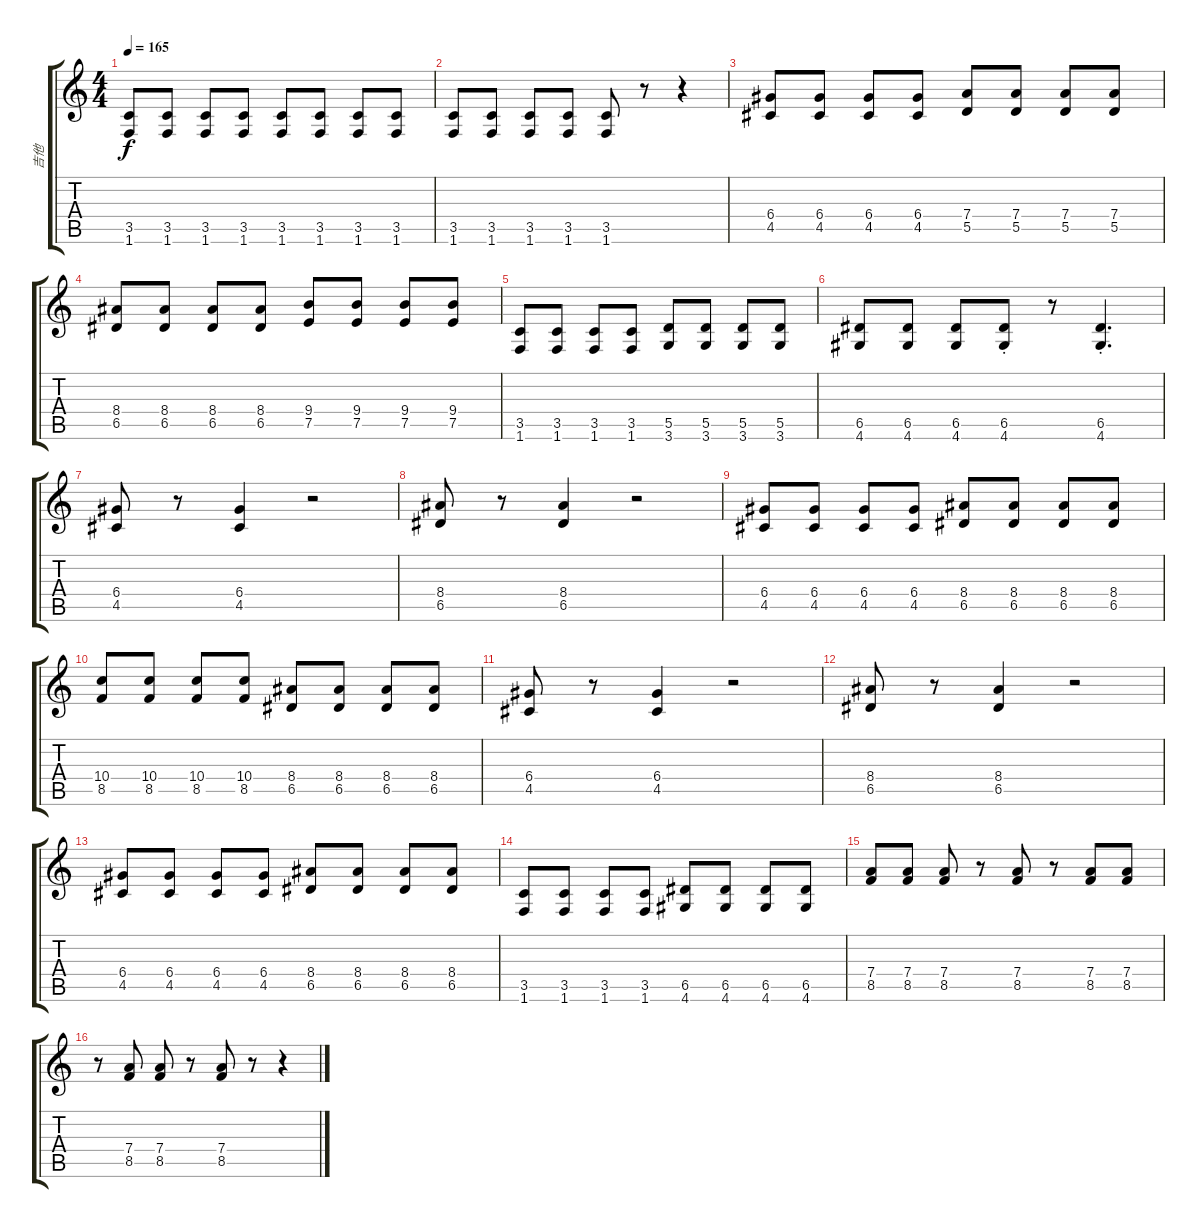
\track ("吉他" "吉他") {instrument overdrivenguitar}
\staff {score tabs}
\tuning (E4 B3 G3 D3 A2 E2) {hide}
\ts (4 4)
\tempo 165
\clef g2
\ks c
(3.5 1.6).8{dy f} (3.5 1.6).8 (3.5 1.6).8 (3.5 1.6).8 (3.5 1.6).8 (3.5 1.6).8 (3.5 1.6).8 (3.5 1.6).8 |
(3.5 1.6).8 (3.5 1.6).8 (3.5 1.6).8 (3.5 1.6).8 (3.5 1.6).8 r.8 r.4 |
(6.4 4.5).8 (6.4 4.5).8 (6.4 4.5).8 (6.4 4.5).8 (7.4 5.5).8 (7.4 5.5).8 (7.4 5.5).8 (7.4 5.5).8 |
(8.4 6.5).8 (8.4 6.5).8 (8.4 6.5).8 (8.4 6.5).8 (9.4 7.5).8 (9.4 7.5).8 (9.4 7.5).8 (9.4 7.5).8 |
(3.5 1.6).8 (3.5 1.6).8 (3.5 1.6).8 (3.5 1.6).8 (5.5 3.6).8 (5.5 3.6).8 (5.5 3.6).8 (5.5 3.6).8 |
(6.5 4.6).8 (6.5 4.6).8 (6.5 4.6).8 (6.5{st} 4.6{st}).8 r.8 (6.5{st} 4.6{st}).4{d} |
(6.4 4.5).8 r.8 (6.4 4.5).4 r.2 |
(8.4 6.5).8 r.8 (8.4 6.5).4 r.2 |
(6.4 4.5).8 (6.4 4.5).8 (6.4 4.5).8 (6.4 4.5).8 (8.4 6.5).8 (8.4 6.5).8 (8.4 6.5).8 (8.4 6.5).8 |
(10.4 8.5).8 (10.4 8.5).8 (10.4 8.5).8 (10.4 8.5).8 (8.4 6.5).8 (8.4 6.5).8 (8.4 6.5).8 (8.4 6.5).8 |
(6.4 4.5).8 r.8 (6.4 4.5).4 r.2 |
(8.4 6.5).8 r.8 (8.4 6.5).4 r.2 |
(6.4 4.5).8 (6.4 4.5).8 (6.4 4.5).8 (6.4 4.5).8 (8.4 6.5).8 (8.4 6.5).8 (8.4 6.5).8 (8.4 6.5).8 |
(3.5 1.6).8 (3.5 1.6).8 (3.5 1.6).8 (3.5 1.6).8 (6.5 4.6).8 (6.5 4.6).8 (6.5 4.6).8 (6.5 4.6).8 |
(7.4 8.5).8 (7.4 8.5).8 (7.4 8.5).8 r.8 (7.4 8.5).8 r.8 (7.4 8.5).8 (7.4 8.5).8 |
r.8 (7.4 8.5).8 (7.4 8.5).8 r.8 (7.4 8.5).8 r.8 r.4
